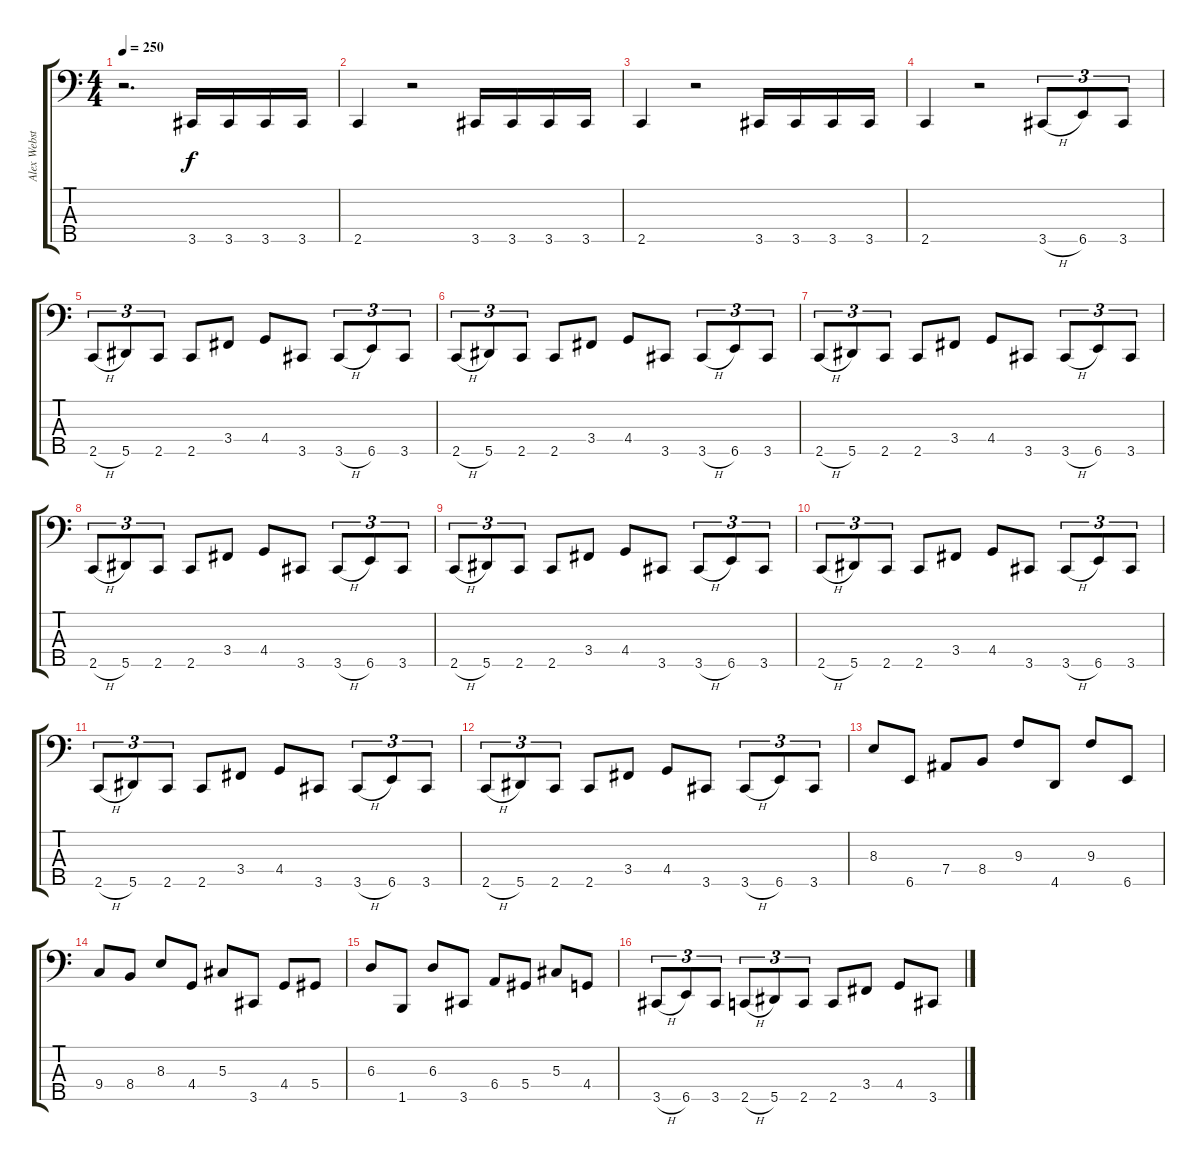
\track ("Alex Webster" "Alex Webst") {instrument electricbassfinger}
\staff {score tabs}
\tuning (Gb2 Db2 Ab1 Eb1 Bb0) {hide}
\ts (4 4)
\tempo 250
\clef f4
\ks c
r.2{d dy f instrument electricbassfinger} 3.5.16 3.5.16 3.5.16 3.5.16 |
2.5.4 r.2 3.5.16 3.5.16 3.5.16 3.5.16 |
2.5.4 r.2 3.5.16 3.5.16 3.5.16 3.5.16 |
2.5.4 r.2 3.5{h}.8{tu (3 2)} 6.5.8{tu (3 2)} 3.5.8{tu (3 2)} |
2.5{h}.8{tu (3 2)} 5.5.8{tu (3 2)} 2.5.8{tu (3 2)} 2.5.8 3.4.8 4.4.8 3.5.8 3.5{h}.8{tu (3 2)} 6.5.8{tu (3 2)} 3.5.8{tu (3 2)} |
2.5{h}.8{tu (3 2)} 5.5.8{tu (3 2)} 2.5.8{tu (3 2)} 2.5.8 3.4.8 4.4.8 3.5.8 3.5{h}.8{tu (3 2)} 6.5.8{tu (3 2)} 3.5.8{tu (3 2)} |
2.5{h}.8{tu (3 2)} 5.5.8{tu (3 2)} 2.5.8{tu (3 2)} 2.5.8 3.4.8 4.4.8 3.5.8 3.5{h}.8{tu (3 2)} 6.5.8{tu (3 2)} 3.5.8{tu (3 2)} |
2.5{h}.8{tu (3 2)} 5.5.8{tu (3 2)} 2.5.8{tu (3 2)} 2.5.8 3.4.8 4.4.8 3.5.8 3.5{h}.8{tu (3 2)} 6.5.8{tu (3 2)} 3.5.8{tu (3 2)} |
2.5{h}.8{tu (3 2)} 5.5.8{tu (3 2)} 2.5.8{tu (3 2)} 2.5.8 3.4.8 4.4.8 3.5.8 3.5{h}.8{tu (3 2)} 6.5.8{tu (3 2)} 3.5.8{tu (3 2)} |
2.5{h}.8{tu (3 2)} 5.5.8{tu (3 2)} 2.5.8{tu (3 2)} 2.5.8 3.4.8 4.4.8 3.5.8 3.5{h}.8{tu (3 2)} 6.5.8{tu (3 2)} 3.5.8{tu (3 2)} |
2.5{h}.8{tu (3 2)} 5.5.8{tu (3 2)} 2.5.8{tu (3 2)} 2.5.8 3.4.8 4.4.8 3.5.8 3.5{h}.8{tu (3 2)} 6.5.8{tu (3 2)} 3.5.8{tu (3 2)} |
2.5{h}.8{tu (3 2)} 5.5.8{tu (3 2)} 2.5.8{tu (3 2)} 2.5.8 3.4.8 4.4.8 3.5.8 3.5{h}.8{tu (3 2)} 6.5.8{tu (3 2)} 3.5.8{tu (3 2)} |
8.3.8 6.5.8 7.4.8 8.4.8 9.3.8 4.5.8 9.3.8 6.5.8 |
9.4.8 8.4.8 8.3.8 4.4.8 5.3.8 3.5.8 4.4.8 5.4.8 |
6.3.8 1.5.8 6.3.8 3.5.8 6.4.8 5.4.8 5.3.8 4.4.8 |
3.5{h}.8{tu (3 2)} 6.5.8{tu (3 2)} 3.5.8{tu (3 2)} 2.5{h}.8{tu (3 2)} 5.5.8{tu (3 2)} 2.5.8{tu (3 2)} 2.5.8 3.4.8 4.4.8 3.5.8
